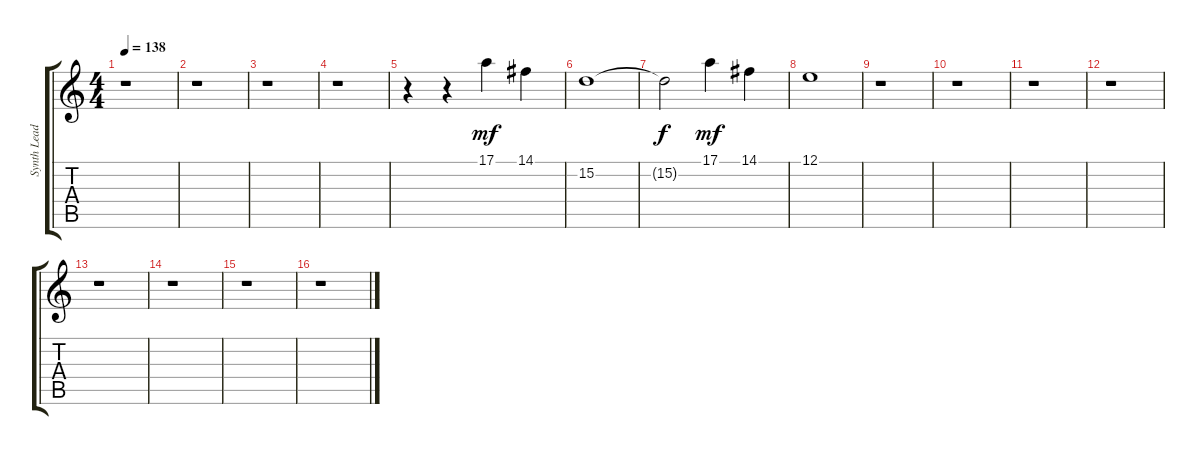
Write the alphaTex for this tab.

\track ("Synth Lead" "Synth Lead") {instrument lead1square}
\staff {score tabs}
\tuning (E4 B3 G3 D3 A2 E2) {hide}
\ts (4 4)
\tempo 138
\clef g2
\ks c
r.1{dy mf} |
r.1 |
r.1 |
r.1 |
r.4 r.4 17.1.4 14.1.4 |
15.2.1 |
15.2{t}.2{dy f} 17.1.4{dy mf} 14.1.4 |
12.1.1 |
r.1 |
r.1 |
r.1 |
r.1 |
r.1 |
r.1 |
r.1 |
r.1
